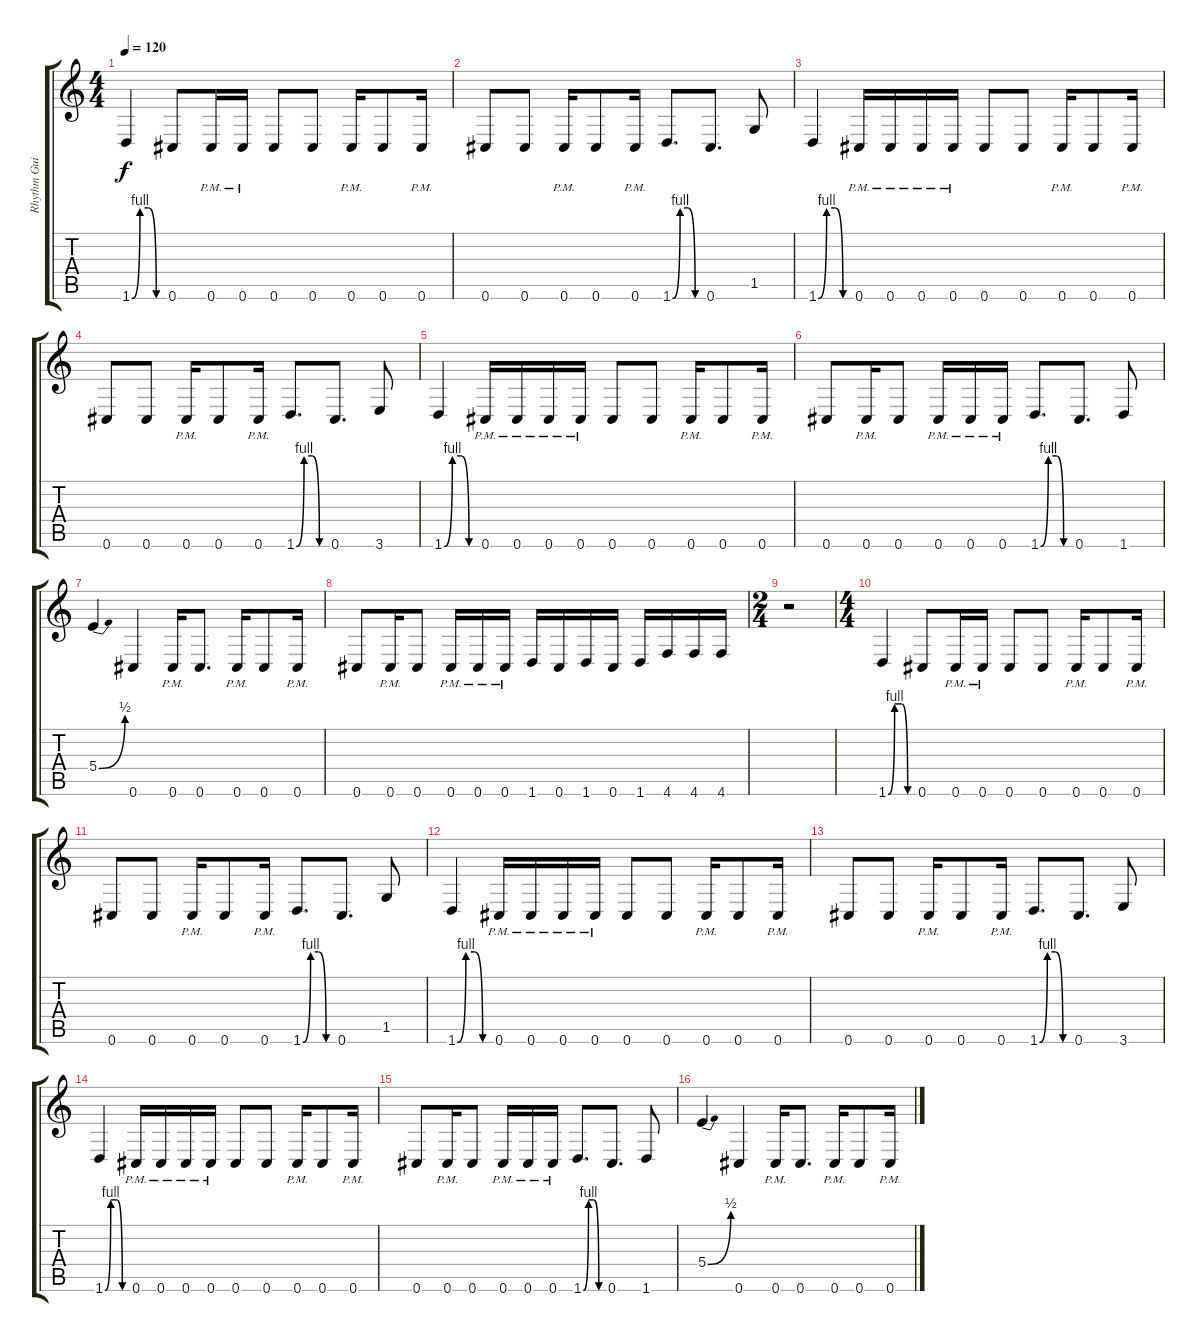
\track ("Rhythm Guitar 1" "Rhythm Gui") {instrument distortionguitar}
\staff {score tabs}
\tuning (Db4 Ab3 E3 B2 Gb2 Db2) {hide}
\ts (4 4)
\tempo 120
\clef g2
\ks c
1.6{be (custom 0 0 15 4 30 4 45 0 60 0)}.4{dy f instrument distortionguitar} 0.6.8 0.6{pm}.16 0.6{pm}.16 0.6.8 0.6.8 0.6{pm}.16 0.6.8 0.6{pm}.16 |
0.6.8 0.6.8 0.6{pm}.16 0.6.8 0.6{pm}.16 1.6{be (custom 0 0 15 4 30 4 45 0 60 0)}.8{d} 0.6.8{d} 1.5.8 |
1.6{be (custom 0 0 15 4 30 4 45 0 60 0)}.4 0.6{pm}.16 0.6{pm}.16 0.6{pm}.16 0.6{pm}.16 0.6.8 0.6.8 0.6{pm}.16 0.6.8 0.6{pm}.16 |
0.6.8 0.6.8 0.6{pm}.16 0.6.8 0.6{pm}.16 1.6{be (custom 0 0 15 4 30 4 45 0 60 0)}.8{d} 0.6.8{d} 3.6.8 |
1.6{be (custom 0 0 15 4 30 4 45 0 60 0)}.4 0.6{pm}.16 0.6{pm}.16 0.6{pm}.16 0.6{pm}.16 0.6.8 0.6.8 0.6{pm}.16 0.6.8 0.6{pm}.16 |
0.6.8 0.6{pm}.16 0.6.8 0.6{pm}.16 0.6{pm}.16 0.6{pm}.16 1.6{be (custom 0 0 15 4 30 4 45 0 60 0)}.8{d} 0.6.8{d} 1.6.8 |
5.4{be (bend 0 0 60 2)}.4 0.6.4 0.6{pm}.16 0.6.8{d} 0.6{pm}.16 0.6.8 0.6{pm}.16 |
0.6.8 0.6{pm}.16 0.6.8 0.6{pm}.16 0.6{pm}.16 0.6{pm}.16 1.6.16 0.6.16 1.6.16 0.6.16 1.6.16 4.6.16 4.6.16 4.6.16 |
\ts (2 4)
r.2 |
\ts (4 4)
1.6{be (custom 0 0 15 4 30 4 45 0 60 0)}.4 0.6.8 0.6{pm}.16 0.6{pm}.16 0.6.8 0.6.8 0.6{pm}.16 0.6.8 0.6{pm}.16 |
0.6.8 0.6.8 0.6{pm}.16 0.6.8 0.6{pm}.16 1.6{be (custom 0 0 15 4 30 4 45 0 60 0)}.8{d} 0.6.8{d} 1.5.8 |
1.6{be (custom 0 0 15 4 30 4 45 0 60 0)}.4 0.6{pm}.16 0.6{pm}.16 0.6{pm}.16 0.6{pm}.16 0.6.8 0.6.8 0.6{pm}.16 0.6.8 0.6{pm}.16 |
0.6.8 0.6.8 0.6{pm}.16 0.6.8 0.6{pm}.16 1.6{be (custom 0 0 15 4 30 4 45 0 60 0)}.8{d} 0.6.8{d} 3.6.8 |
1.6{be (custom 0 0 15 4 30 4 45 0 60 0)}.4 0.6{pm}.16 0.6{pm}.16 0.6{pm}.16 0.6{pm}.16 0.6.8 0.6.8 0.6{pm}.16 0.6.8 0.6{pm}.16 |
0.6.8 0.6{pm}.16 0.6.8 0.6{pm}.16 0.6{pm}.16 0.6{pm}.16 1.6{be (custom 0 0 15 4 30 4 45 0 60 0)}.8{d} 0.6.8{d} 1.6.8 |
5.4{be (bend 0 0 60 2)}.4 0.6.4 0.6{pm}.16 0.6.8{d} 0.6{pm}.16 0.6.8 0.6{pm}.16
